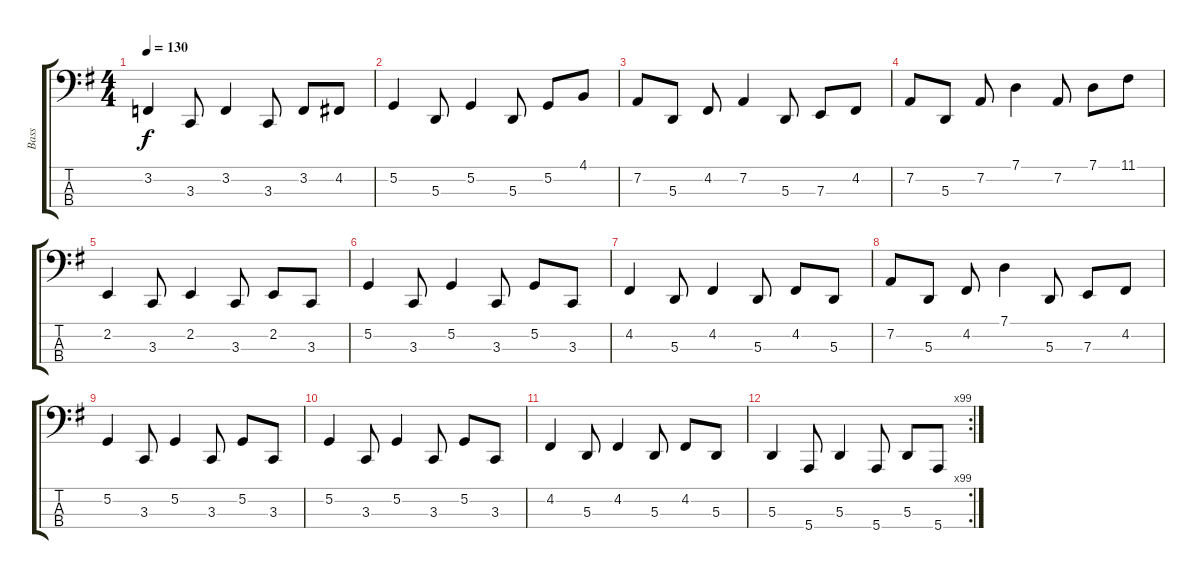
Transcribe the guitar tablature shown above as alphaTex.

\track ("Bass" "Bass") {instrument cello}
\staff {score tabs}
\tuning (G2 D2 A1 E1) {hide}
\ts (4 4)
\tempo 130
\clef f4
\ks g
3.2.4{dy f} 3.3.8 3.2.4 3.3.8 3.2.8 4.2.8 |
5.2.4 5.3.8 5.2.4 5.3.8 5.2.8 4.1.8 |
7.2.8 5.3.8 4.2.8 7.2.4 5.3.8 7.3.8 4.2.8 |
7.2.8 5.3.8 7.2.8 7.1.4 7.2.8 7.1.8 11.1.8 |
2.2.4 3.3.8 2.2.4 3.3.8 2.2.8 3.3.8 |
5.2.4 3.3.8 5.2.4 3.3.8 5.2.8 3.3.8 |
4.2.4 5.3.8 4.2.4 5.3.8 4.2.8 5.3.8 |
7.2.8 5.3.8 4.2.8 7.1.4 5.3.8 7.3.8 4.2.8 |
5.2.4 3.3.8 5.2.4 3.3.8 5.2.8 3.3.8 |
5.2.4 3.3.8 5.2.4 3.3.8 5.2.8 3.3.8 |
4.2.4 5.3.8 4.2.4 5.3.8 4.2.8 5.3.8 |
\rc 99
5.3.4 5.4.8 5.3.4 5.4.8 5.3.8 5.4.8
